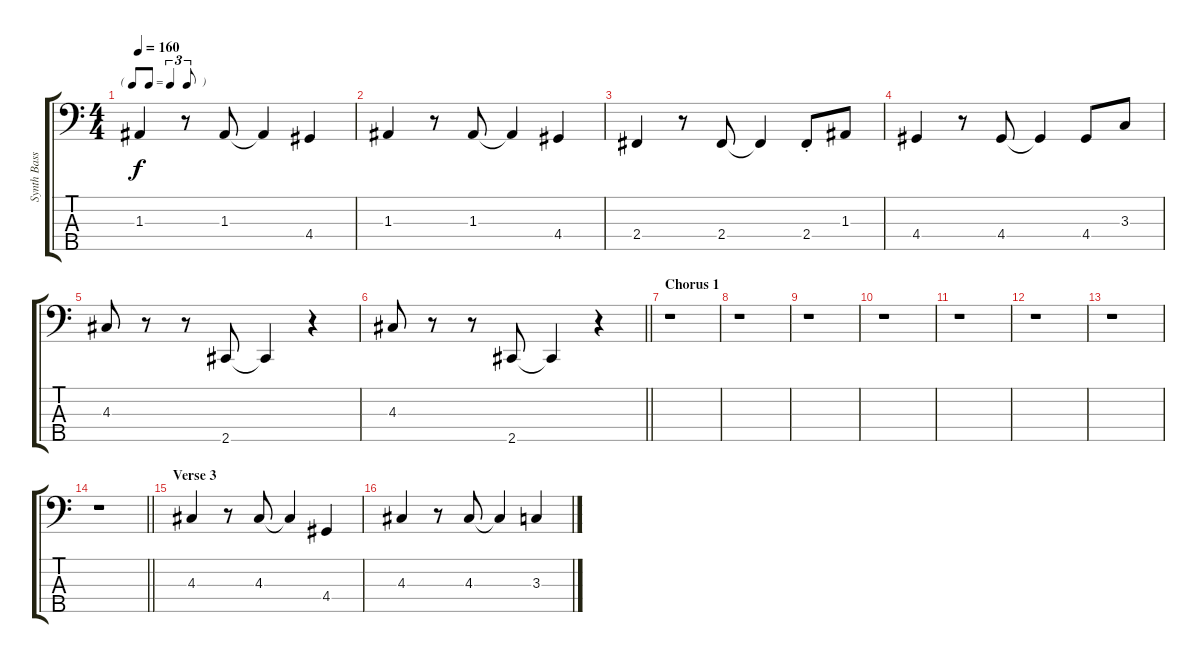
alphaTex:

\track ("Synth Bass" "Synth Bass") {instrument synthbass1}
\staff {score tabs}
\tuning (G2 D2 A1 E1 B0) {hide}
\ts (4 4)
\tf triplet8th
\tempo 160
\clef f4
\ks c
1.3.4{dy f} r.8 1.3.8 1.3{t}.4 4.4.4 |
1.3.4 r.8 1.3.8 1.3{t}.4 4.4.4 |
2.4.4 r.8 2.4.8 2.4{t}.4 2.4{st}.8 1.3.8 |
4.4.4 r.8 4.4.8 4.4{t}.4 4.4.8 3.3.8 |
4.3.8 r.8 r.8 2.5.8 2.5{t}.4 r.4 |
\barLineRight lightlight
4.3.8 r.8 r.8 2.5.8 2.5{t}.4 r.4 |
\section ("" "Chorus 1")
r.1 |
r.1 |
r.1 |
r.1 |
r.1 |
r.1 |
r.1 |
\barLineRight lightlight
r.1 |
\section ("" "Verse 3")
4.3.4 r.8 4.3.8 4.3{t}.4 4.4.4 |
4.3.4 r.8 4.3.8 4.3{t}.4 3.3.4
